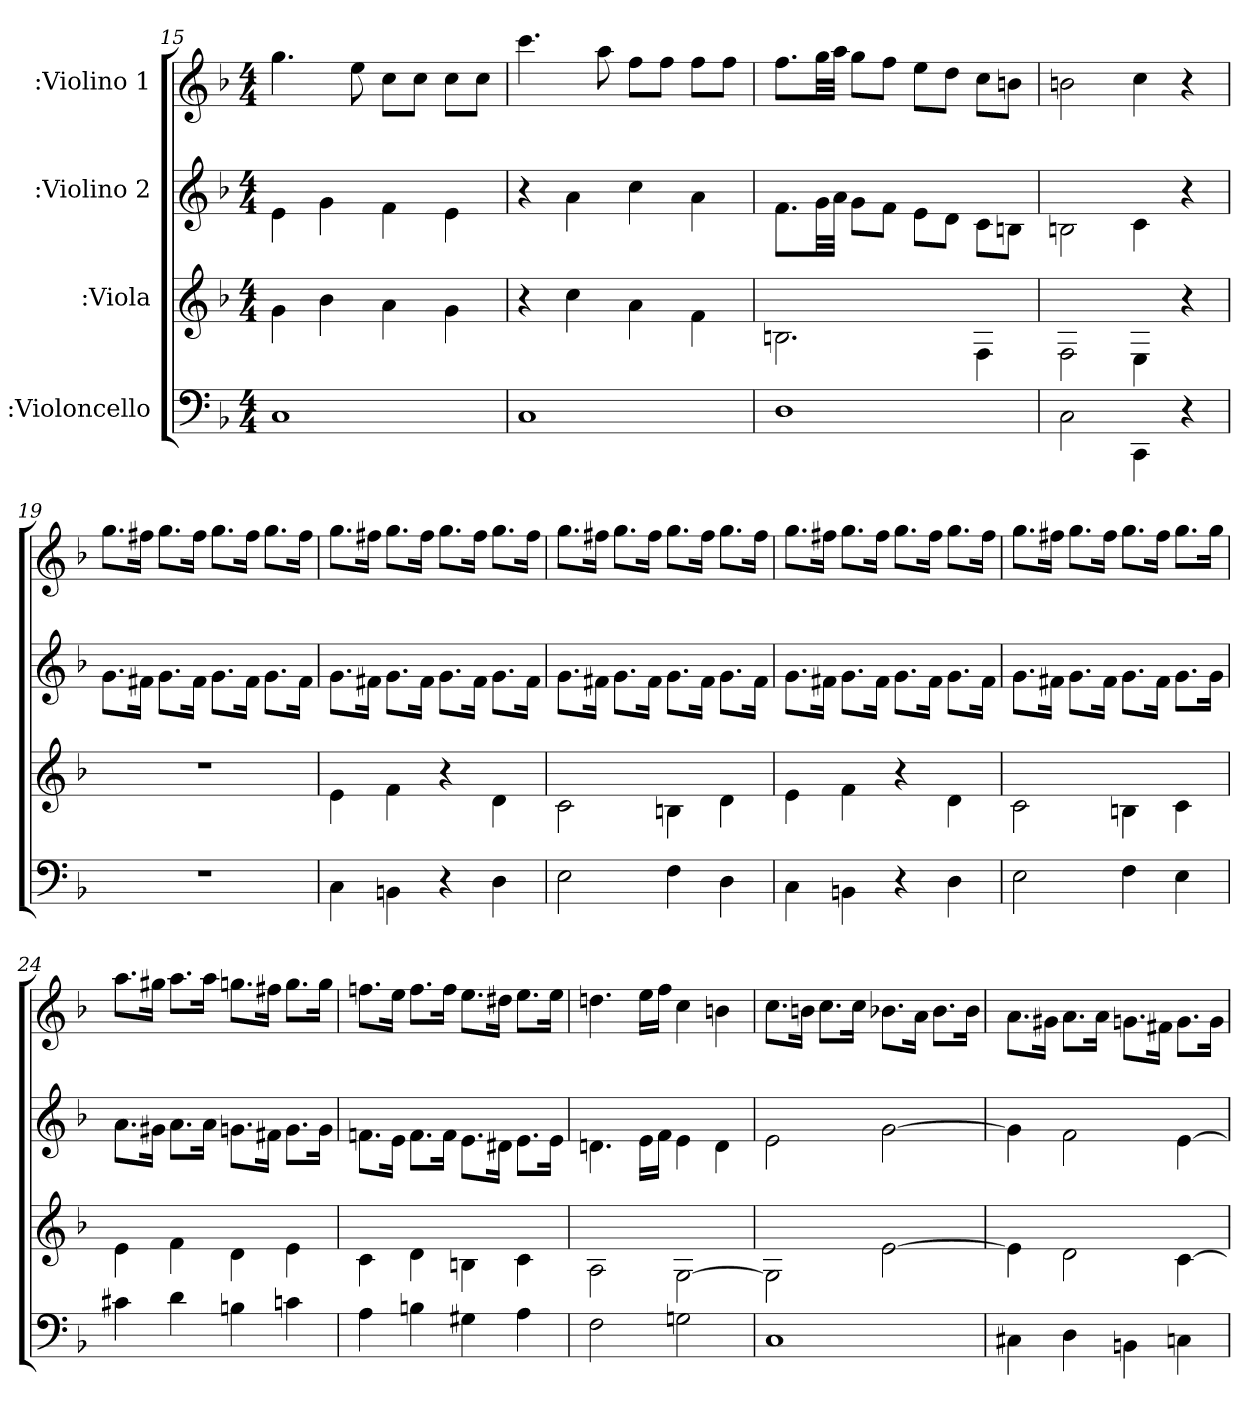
**kern	**kern	**kern	**kern
*part4	*part3	*part2	*part1
*staff4	*staff3	*staff2	*staff1
*I":Violoncello	*I":Viola	*I":Violino 2	*I":Violino 1
*k[b-]	*k[b-]	*k[b-]	*k[b-]
*F:	*F:	*F:	*F:
*M4/4	*M4/4	*M4/4	*M4/4
=15	=15	=15	=15
1C\	4g\	4e\	4.gg\
.	4b-\	4g\	.
.	.	.	8ee\
.	4a\	4f\	8cc\L
.	.	.	8cc\J
.	4g\	4e\	8cc\L
.	.	.	8cc\J
=16	=16	=16	=16
1C\	4r	4r	4.ccc\
.	4cc\	4a\	.
.	.	.	8aa\
.	4a\	4cc\	8ff\L
.	.	.	8ff\J
.	4f\	4a\	8ff\L
.	.	.	8ff\J
=17	=17	=17	=17
1D\	2.Bn\	8.f\L	8.ff\L
.	.	32g\LL	32gg\LL
.	.	32a\JJJ	32aa\JJJ
.	.	8g\L	8gg\L
.	.	8f\J	8ff\J
.	.	8e\L	8ee\L
.	.	8d\J	8dd\J
.	4F\	8c\L	8cc\L
.	.	8Bn\J	8bn\J
=18	=18	=18	=18
2C\	2F\	2Bn\	2bn\
4CC\	4E\	4c\	4cc\
4r	4r	4r	4r
=19	=19	=19	=19
1r	1r	8.g\L	8.gg\L
.	.	16f#X\Jk	16ff#X\Jk
.	.	8.g\L	8.gg\L
.	.	16f#\Jk	16ff#\Jk
.	.	8.g\L	8.gg\L
.	.	16f#\Jk	16ff#\Jk
.	.	8.g\L	8.gg\L
.	.	16f#\Jk	16ff#\Jk
=20	=20	=20	=20
4C\	4e\	8.g\L	8.gg\L
.	.	16f#X\Jk	16ff#X\Jk
4BBn\	4f\	8.g\L	8.gg\L
.	.	16f#\Jk	16ff#\Jk
4r	4r	8.g\L	8.gg\L
.	.	16f#\Jk	16ff#\Jk
4D\	4d\	8.g\L	8.gg\L
.	.	16f#\Jk	16ff#\Jk
=21	=21	=21	=21
2E\	2c\	8.g\L	8.gg\L
.	.	16f#X\Jk	16ff#X\Jk
.	.	8.g\L	8.gg\L
.	.	16f#\Jk	16ff#\Jk
4F\	4Bn\	8.g\L	8.gg\L
.	.	16f#\Jk	16ff#\Jk
4D\	4d\	8.g\L	8.gg\L
.	.	16f#\Jk	16ff#\Jk
=22	=22	=22	=22
4C\	4e\	8.g\L	8.gg\L
.	.	16f#X\Jk	16ff#X\Jk
4BBn\	4f\	8.g\L	8.gg\L
.	.	16f#\Jk	16ff#\Jk
4r	4r	8.g\L	8.gg\L
.	.	16f#\Jk	16ff#\Jk
4D\	4d\	8.g\L	8.gg\L
.	.	16f#\Jk	16ff#\Jk
=23	=23	=23	=23
2E\	2c\	8.g\L	8.gg\L
.	.	16f#X\Jk	16ff#X\Jk
.	.	8.g\L	8.gg\L
.	.	16f#\Jk	16ff#\Jk
4F\	4Bn\	8.g\L	8.gg\L
.	.	16f#\Jk	16ff#\Jk
4E\	4c\	8.g\L	8.gg\L
.	.	16g\Jk	16gg\Jk
=24	=24	=24	=24
4c#X\	4e\	8.a\L	8.aa\L
.	.	16g#X\Jk	16gg#X\Jk
4d\	4f\	8.a\L	8.aa\L
.	.	16a\Jk	16aa\Jk
4Bn\	4d\	8.gn\L	8.ggn\L
.	.	16f#X\Jk	16ff#X\Jk
4cn\	4e\	8.g\L	8.gg\L
.	.	16g\Jk	16gg\Jk
=25	=25	=25	=25
4A\	4c\	8.fn\L	8.ffn\L
.	.	16e\Jk	16ee\Jk
4Bn\	4d\	8.f\L	8.ff\L
.	.	16f\Jk	16ff\Jk
4G#X\	4Bn\	8.e\L	8.ee\L
.	.	16d#X\Jk	16dd#X\Jk
4A\	4c\	8.e\L	8.ee\L
.	.	16e\Jk	16ee\Jk
=26	=26	=26	=26
2F\	2A\	4.dn\	4.ddn\
.	.	16e\LL	16ee\LL
.	.	16f\JJ	16ff\JJ
2Gn\	[2G\	4e\	4cc\
.	.	4d\	4bn\
=27	=27	=27	=27
1C\	2G\]	2e\	8.cc\L
.	.	.	16bn\Jk
.	.	.	8.cc\L
.	.	.	16cc\Jk
.	[2e\	[2g\	8.b-X\L
.	.	.	16a\Jk
.	.	.	8.b-\L
.	.	.	16b-\Jk
=28	=28	=28	=28
4C#X\	4e\]	4g\]	8.a\L
.	.	.	16g#X\Jk
4D\	2d\	2f\	8.a\L
.	.	.	16a\Jk
4BBn\	.	.	8.gn\L
.	.	.	16f#X\Jk
4Cn\	[4c\	[4e\	8.g\L
.	.	.	16g\Jk
=	=	=	=
*-	*-	*-	*-
